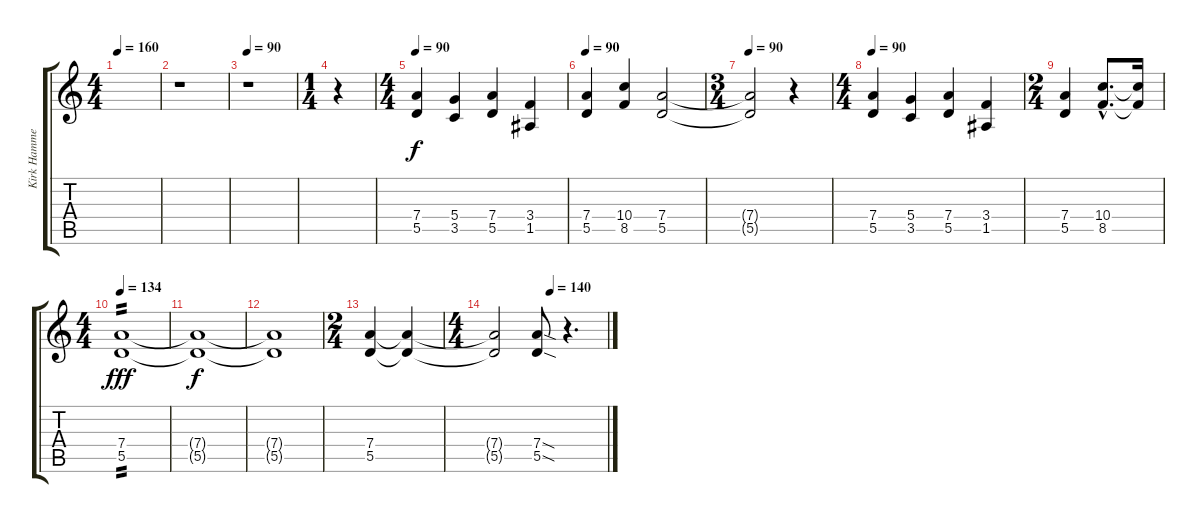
\track ("Kirk Hammet" "Kirk Hamme") {instrument distortionguitar}
\staff {score tabs}
\tuning (E4 B3 G3 D3 A2 E2) {hide}
\ts (4 4)
\tempo 160
\clef g2
\ks c
|
r.1 |
\tempo 90
r.1 |
\ts (1 4)
r.4 |
\ts (4 4)
\tempo 90
(7.4 5.5).4{volume 16 instrument distortionguitar} (5.4 3.5).4 (7.4 5.5).4 (3.4 1.5).4 |
\tempo 90
(7.4 5.5).4 (10.4 8.5).4 (7.4 5.5).2 |
\ts (3 4)
\tempo 90
(7.4{t} 5.5{t}).2 r.4 |
\ts (4 4)
\tempo 90
(7.4 5.5).4 (5.4 3.5).4 (7.4 5.5).4 (3.4 1.5).4 |
\ts (2 4)
(7.4 5.5).4 (10.4{hac} 8.5{hac}).8{d} (10.4{t} 8.5{t}).16 |
\ts (4 4)
\tempo 134
(7.4 5.5).1{tp 2 dy fff volume 16} |
(7.4{t} 5.5{t}).1{dy f} |
(7.4{t} 5.5{t}).1 |
\ts (2 4)
(7.4 5.5).4 (7.4{t} 5.5{t}).4 |
\ts (4 4)
\tempo (140 0.5)
(7.4{t} 5.5{t}).2 (7.4{sod} 5.5{sod}).8 r.4{d}
